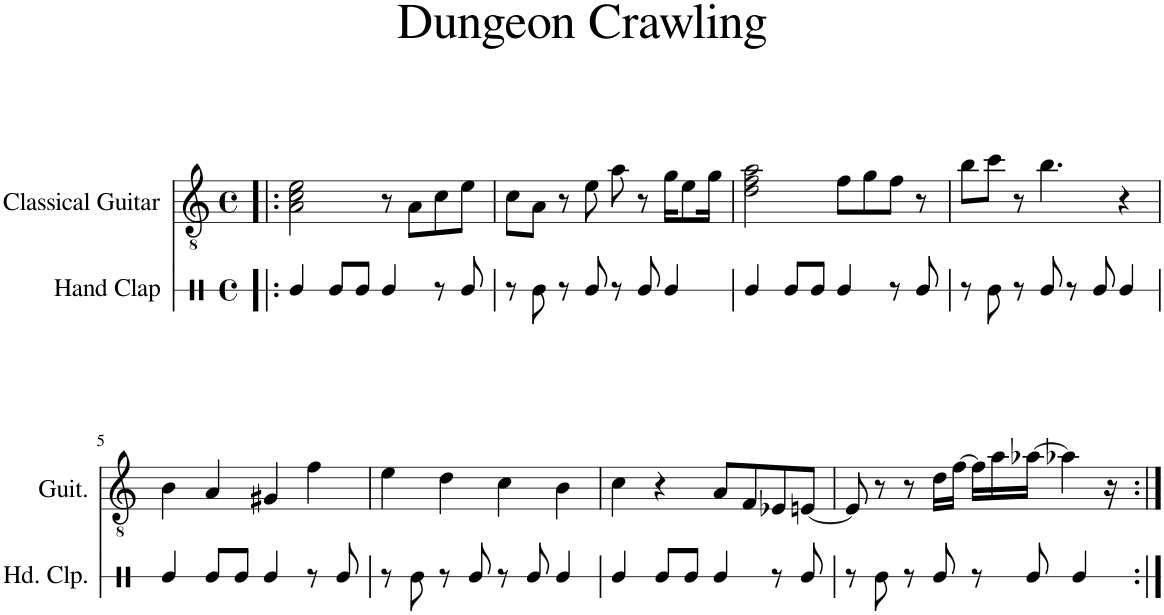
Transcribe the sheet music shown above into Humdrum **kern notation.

**kern	**kern
*part2	*part1
*staff2	*staff1
*I"Hand Clap	*I"Classical Guitar
*I'Hd. Clp.	*I'Guit.
*stria1	*
*clefX	*clefGv2
*k[]	*k[]
*M4/4	*M4/4
*met(c)	*met(c)
=1!|:	=1!|:
4Re/	2A\ 2c\ 2e\
8Re/L	.
8Re/J	.
4Re/	8r
.	8A\L
8r	8c\
8Re/	8e\J
=2	=2
8r	8c\L
8Re\	8A\J
8r	8r
8Re/	8e\
8r	8a\
8Re/	8r
4Re/	16g\KL
.	8e\
.	16g\Jk
=3	=3
4Re/	2d\ 2f\ 2a\
8Re/L	.
8Re/J	.
4Re/	8f\L
.	8g\
8r	8f\J
8Re/	8r
=4	=4
8r	8b\L
8Re\	8cc\J
8r	8r
8Re/	4.b\
8r	.
8Re/	.
4Re/	4r
!!LO:LB:g=z
=5	=5
4Re/	4B\
8Re/L	4A/
8Re/J	.
4Re/	4G#X/
8r	4f\
8Re/	.
=6	=6
8r	4e\
8Re\	.
8r	4d\
8Re/	.
8r	4c\
8Re/	.
4Re/	4B\
=7	=7
4Re/	4c\
8Re/L	4r
8Re/J	.
4Re/	8A/L
.	8F/
8r	8E-X/
8Re/	[8En/J
=8	=8
8r	8E/]
8Re\	8r
8r	8r
8Re/	16d\LL
.	[16f\JJ
8r	16f\LL]
.	16a\
8Re/	[16a-X\JJ
.	4a-X\]
4Re/	.
.	16r
=:|!	=:|!
*-	*-
